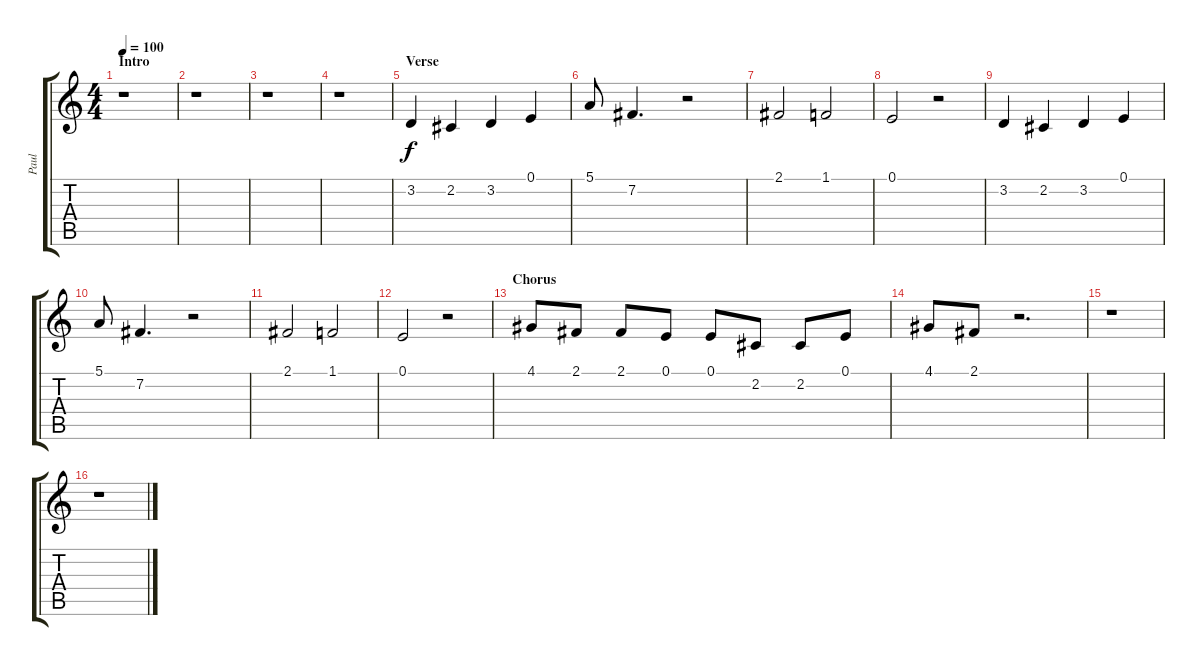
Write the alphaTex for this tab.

\track ("Paul" "Paul") {instrument synthstrings2}
\staff {score tabs}
\tuning (E4 B3 G3 D3 A2 E2) {hide}
\ts (4 4)
\section ("" "Intro")
\tempo 100
\clef g2
\ks c
r.1{dy f instrument synthstrings2} |
r.1 |
r.1 |
r.1 |
\section ("" "Verse")
3.2.4 2.2.4 3.2.4 0.1.4 |
5.1.8 7.2.4{d} r.2 |
2.1.2 1.1.2 |
0.1.2 r.2 |
3.2.4 2.2.4 3.2.4 0.1.4 |
5.1.8 7.2.4{d} r.2 |
2.1.2 1.1.2 |
0.1.2 r.2 |
\section ("" "Chorus")
4.1.8 2.1.8 2.1.8 0.1.8 0.1.8 2.2.8 2.2.8 0.1.8 |
4.1.8 2.1.8 r.2{d} |
r.1 |
r.1
